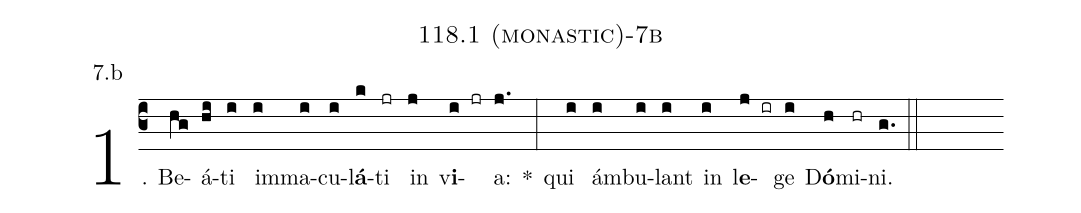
name: 118.1 (monastic)-7b;
annotation: 7.b;
%%
(c3)1. Be(hg)á(hi)ti(i) im(i)ma(i)cu(i)l<b>á</b>(k)ti(jr) in(j) v<b>i</b>(i jr)a:(j.) *(:) qui(i) ám(i)bu(i)lant(i) in(i) l<b>e</b>(j ir)ge(i) D<b>ó</b>(h)mi(hr)ni.(g.) (::)
